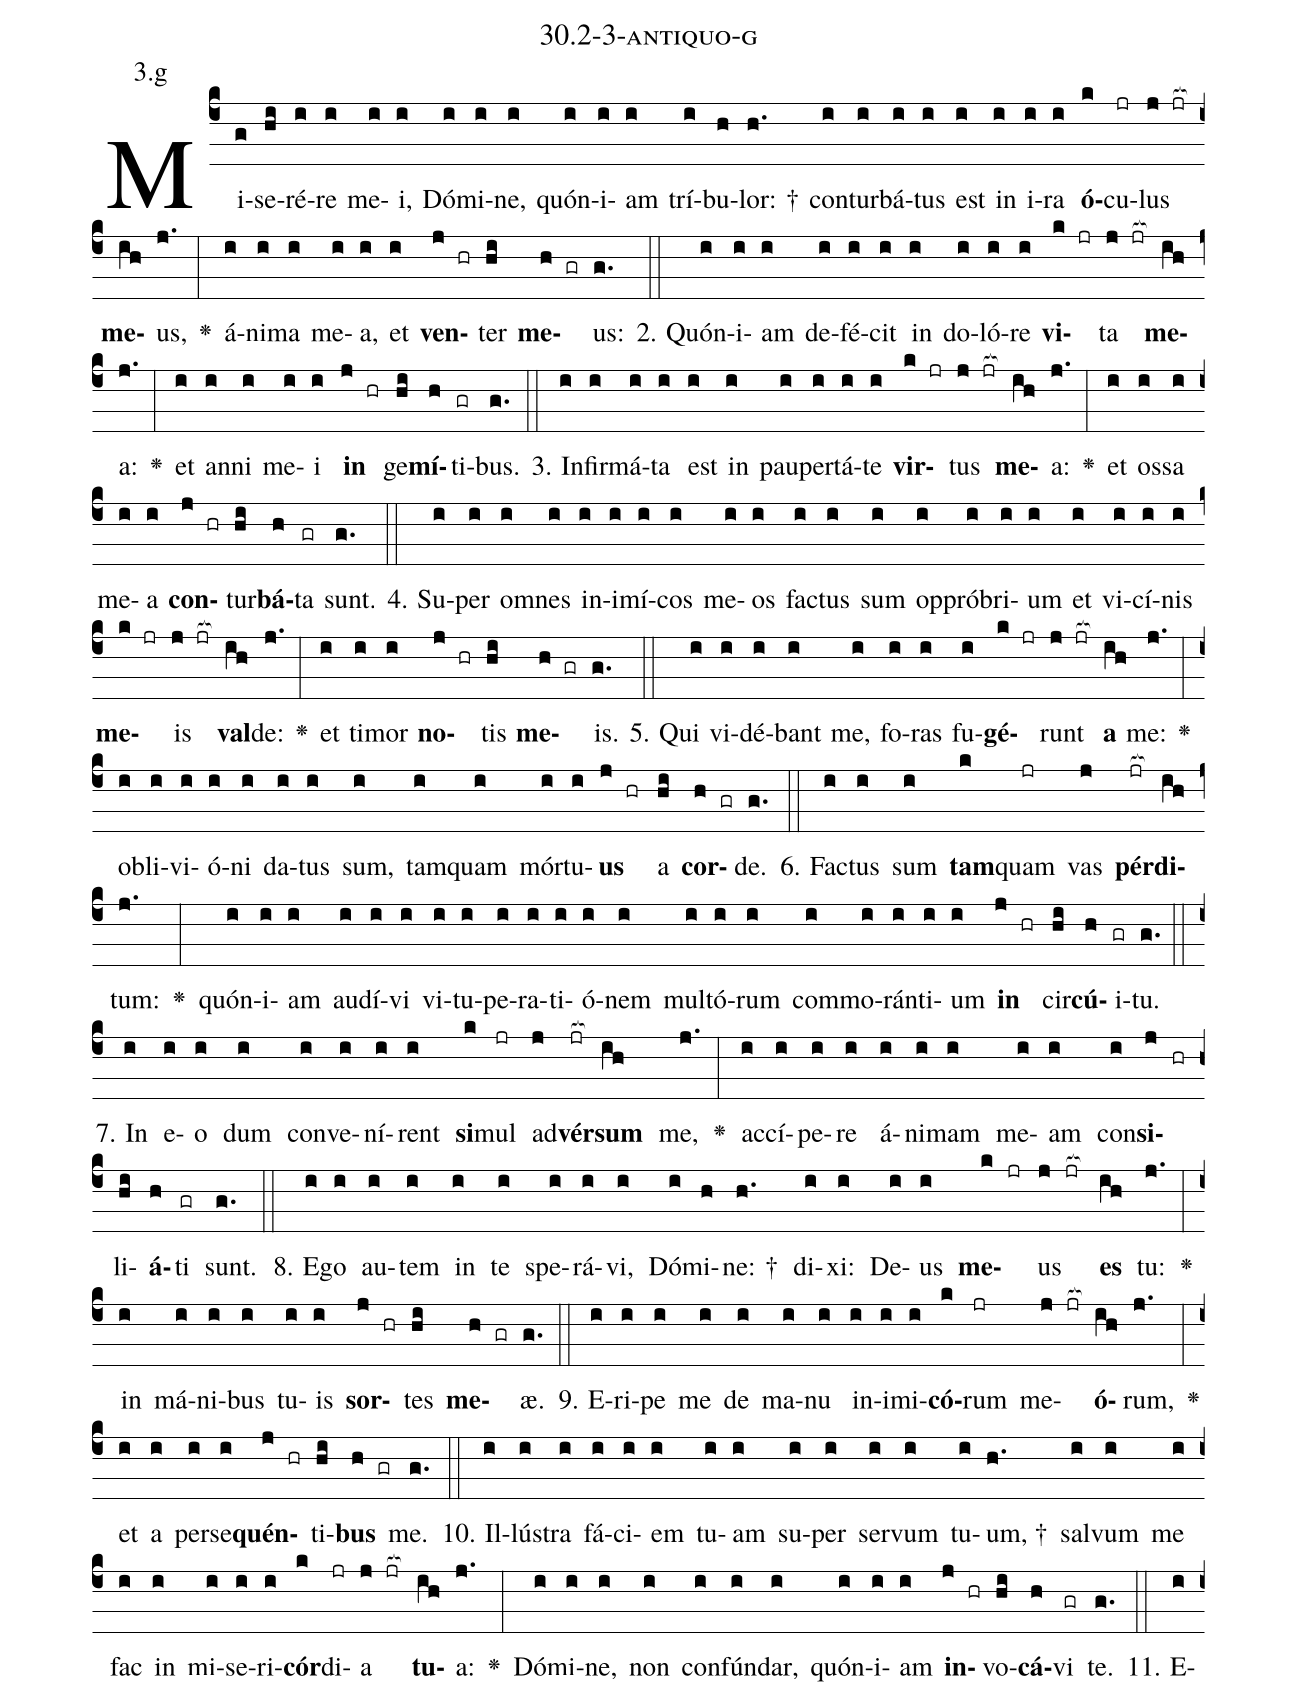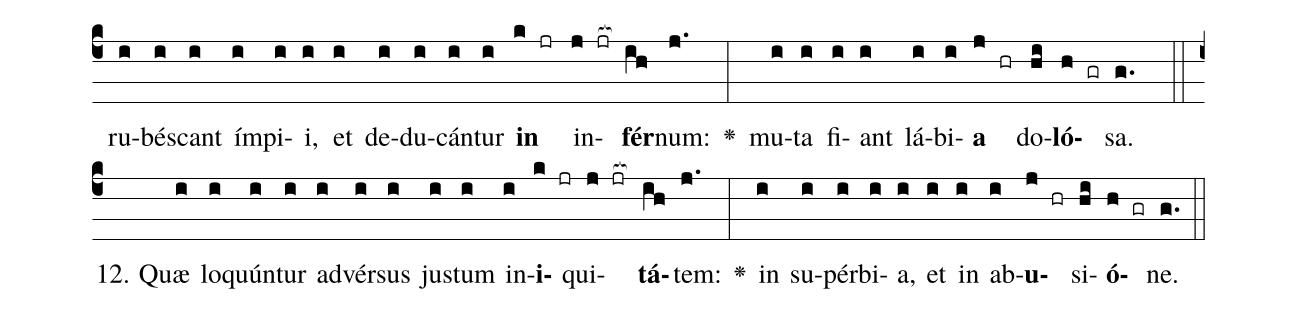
name: 30.2-3-antiquo-g;
annotation: 3.g;
%%
(c4)Mi(g)se(hi)ré(i)re(i) me(i)i,(i) Dó(i)mi(i)ne,(i) quón(i)i(i)am(i) trí(i)bu(h)lor: †(h.) con(i)tur(i)bá(i)tus(i) est(i) in(i) i(i)ra(i) <b>ó</b>(k)cu(jr)lus(j jr[ocb:1{]) <b>me</b>(ih[ocb:0}])us,(j.) <v>\greheightstar</v>(:) á(i)ni(i)ma(i) me(i)a,(i) et(i) <b>ven</b>(j hr)ter(hi) <b>me</b>(h gr)us:(g.) (::)
2. Quón(i)i(i)am(i) de(i)fé(i)cit(i) in(i) do(i)ló(i)re(i) <b>vi</b>(k jr)ta(j jr[ocb:1{]) <b>me</b>(ih[ocb:0}])a:(j.) <v>\greheightstar</v>(:) et(i) an(i)ni(i) me(i)i(i) <b>in</b>(j hr) ge(hi)<b>mí</b>(h)ti(gr)bus.(g.) (::)
3. In(i)fir(i)má(i)ta(i) est(i) in(i) pau(i)per(i)tá(i)te(i) <b>vir</b>(k jr)tus(j jr[ocb:1{]) <b>me</b>(ih[ocb:0}])a:(j.) <v>\greheightstar</v>(:) et(i) os(i)sa(i) me(i)a(i) <b>con</b>(j hr)tur(hi)<b>bá</b>(h)ta(gr) sunt.(g.) (::)
4. Su(i)per(i) om(i)nes(i) in(i)i(i)mí(i)cos(i) me(i)os(i) fac(i)tus(i) sum(i) op(i)pró(i)bri(i)um(i) et(i) vi(i)cí(i)nis(i) <b>me</b>(k jr)is(j jr[ocb:1{]) <b>val</b>(ih[ocb:0}])de:(j.) <v>\greheightstar</v>(:) et(i) ti(i)mor(i) <b>no</b>(j hr)tis(hi) <b>me</b>(h gr)is.(g.) (::)
5. Qui(i) vi(i)dé(i)bant(i) me,(i) fo(i)ras(i) fu(i)<b>gé</b>(k jr)runt(j jr[ocb:1{]) <b>a</b>(ih[ocb:0}]) me:(j.) <v>\greheightstar</v>(:) ob(i)li(i)vi(i)ó(i)ni(i) da(i)tus(i) sum,(i) tam(i)quam(i) mór(i)tu(i)<b>us</b>(j hr) a(hi) <b>cor</b>(h gr)de.(g.) (::)
6. Fac(i)tus(i) sum(i) <b>tam</b>(k)quam(jr) vas(j) <b>pér</b>(jr[ocb:1{])<b>di</b>(ih[ocb:0}])tum:(j.) <v>\greheightstar</v>(:) quón(i)i(i)am(i) au(i)dí(i)vi(i) vi(i)tu(i)pe(i)ra(i)ti(i)ó(i)nem(i) mul(i)tó(i)rum(i) com(i)mo(i)rán(i)ti(i)um(i) <b>in</b>(j hr) cir(hi)<b>cú</b>(h)i(gr)tu.(g.) (::)
7. In(i) e(i)o(i) dum(i) con(i)ve(i)ní(i)rent(i) <b>si</b>(k)mul(jr) ad(j)<b>vér</b>(jr[ocb:1{])<b>sum</b>(ih[ocb:0}]) me,(j.) <v>\greheightstar</v>(:) ac(i)cí(i)pe(i)re(i) á(i)ni(i)mam(i) me(i)am(i) con(i)<b>si</b>(j hr)li(hi)<b>á</b>(h)ti(gr) sunt.(g.) (::)
8. E(i)go(i) au(i)tem(i) in(i) te(i) spe(i)rá(i)vi,(i) Dó(i)mi(h)ne: †(h.) di(i)xi:(i) De(i)us(i) <b>me</b>(k jr)us(j jr[ocb:1{]) <b>es</b>(ih[ocb:0}]) tu:(j.) <v>\greheightstar</v>(:) in(i) má(i)ni(i)bus(i) tu(i)is(i) <b>sor</b>(j hr)tes(hi) <b>me</b>(h gr)æ.(g.) (::)
9. E(i)ri(i)pe(i) me(i) de(i) ma(i)nu(i) in(i)i(i)mi(i)<b>có</b>(k)rum(jr) me(j jr[ocb:1{])<b>ó</b>(ih[ocb:0}])rum,(j.) <v>\greheightstar</v>(:) et(i) a(i) per(i)se(i)<b>quén</b>(j hr)ti(hi)<b>bus</b>(h gr) me.(g.) (::)
10. Il(i)lús(i)tra(i) fá(i)ci(i)em(i) tu(i)am(i) su(i)per(i) ser(i)vum(i) tu(i)um, †(h.) sal(i)vum(i) me(i) fac(i) in(i) mi(i)se(i)ri(i)<b>cór</b>(k)di(jr)a(j jr[ocb:1{]) <b>tu</b>(ih[ocb:0}])a:(j.) <v>\greheightstar</v>(:) Dó(i)mi(i)ne,(i) non(i) con(i)fún(i)dar,(i) quón(i)i(i)am(i) <b>in</b>(j hr)vo(hi)<b>cá</b>(h)vi(gr) te.(g.) (::)
11. E(i)ru(i)bés(i)cant(i) ím(i)pi(i)i,(i) et(i) de(i)du(i)cán(i)tur(i) <b>in</b>(k jr) in(j jr[ocb:1{])<b>fér</b>(ih[ocb:0}])num:(j.) <v>\greheightstar</v>(:) mu(i)ta(i) fi(i)ant(i) lá(i)bi(i)<b>a</b>(j hr) do(hi)<b>ló</b>(h gr)sa.(g.) (::)
12. Quæ(i) lo(i)quún(i)tur(i) ad(i)vér(i)sus(i) jus(i)tum(i) in(i)<b>i</b>(k jr)qui(j jr[ocb:1{])<b>tá</b>(ih[ocb:0}])tem:(j.) <v>\greheightstar</v>(:) in(i) su(i)pér(i)bi(i)a,(i) et(i) in(i) ab(i)<b>u</b>(j hr)si(hi)<b>ó</b>(h gr)ne.(g.) (::)
